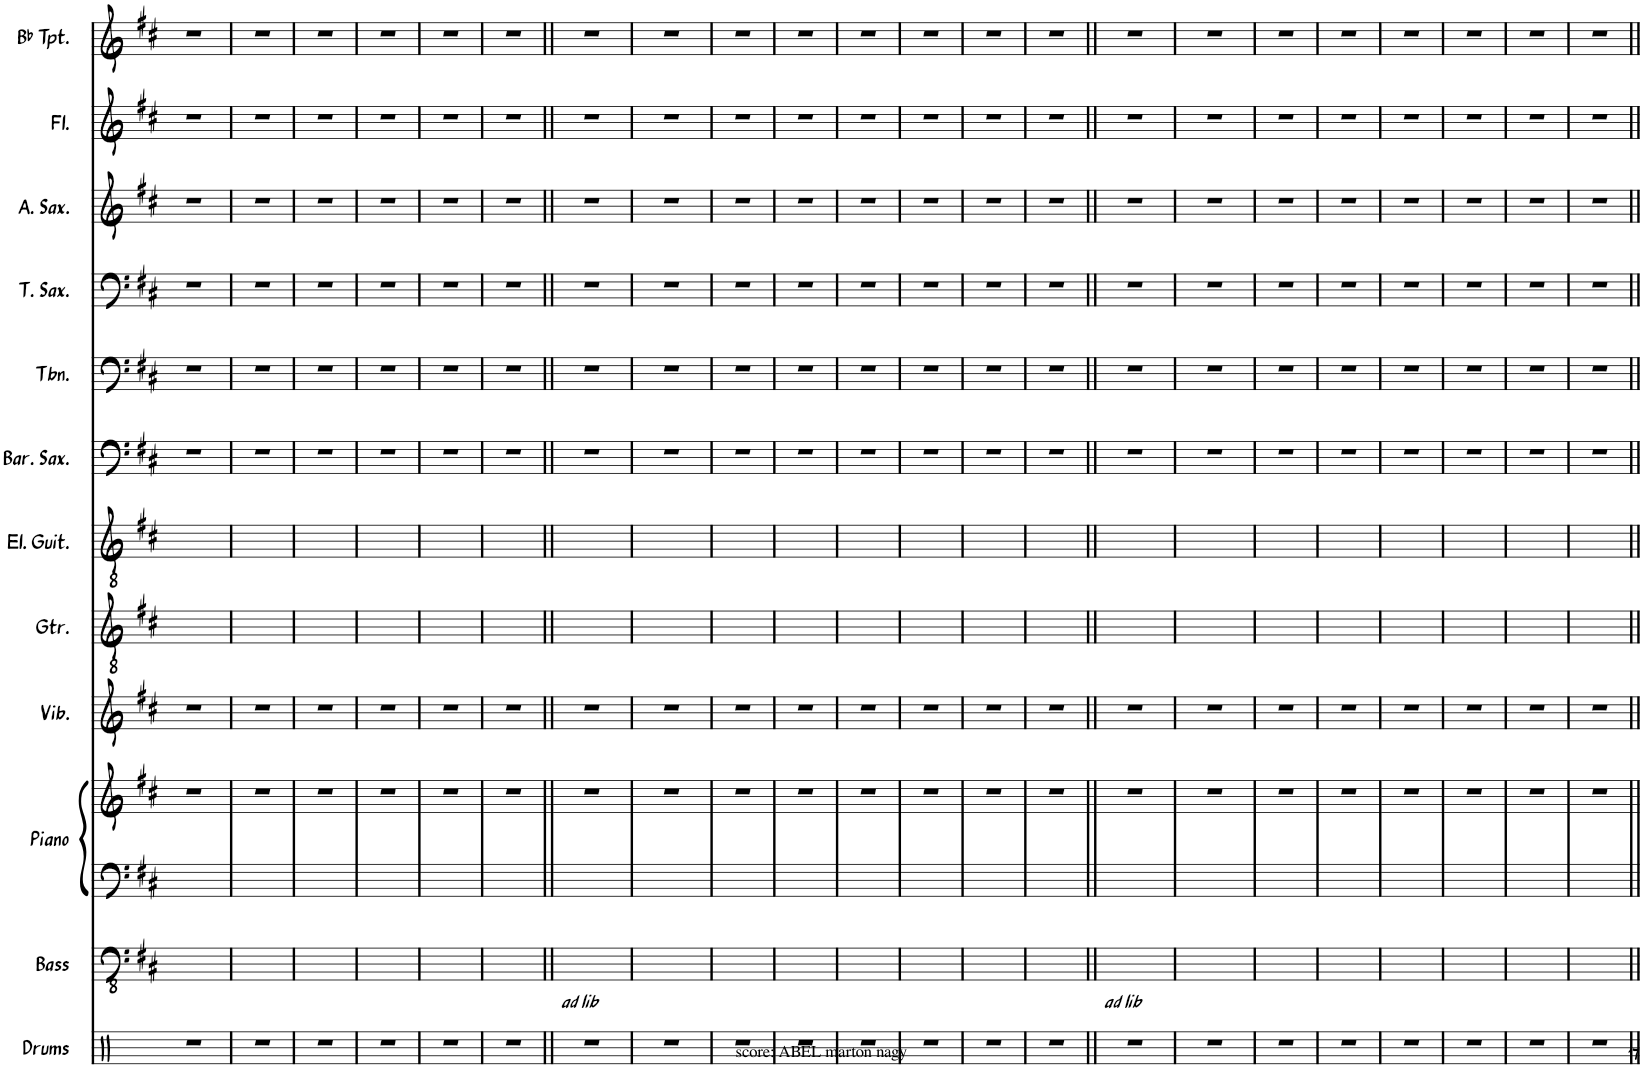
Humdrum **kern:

**kern	**kern	**harte	**kern	**kern	**harte	**kern	**kern	**harte	**kern	**harte	**kern	**kern	**kern	**kern	**kern	**kern
*part12	*part11	*part11	*part10	*part10	*part10	*part9	*part8	*part8	*part7	*part7	*part6	*part5	*part4	*part3	*part2	*part1
*staff13	*staff12	*	*staff11	*staff10	*	*staff9	*staff8	*	*staff7	*	*staff6	*staff5	*staff4	*staff3	*staff2	*staff1
*I"Drums	*I"Bass	*	*I"Piano	*	*	*I"Vibraphone	*I"Guitar	*	*I"Electric Guitar	*	*I"Baritone Saxophone	*I"Trombone	*I"Tenor Saxophone	*I"Alto Saxophone	*I"Flute	*I"Bb Trumpet
*I'Drums	*I'Bass	*	*I'Piano	*	*	*I'Vib.	*I'Gtr.	*	*I'El. Guit.	*	*I'Bar. Sax.	*I'Tbn.	*I'T. Sax.	*I'A. Sax.	*I'Fl.	*I'Bb Tpt.
!!LO:PB:g=z
*clefX	*clefFv4	*	*clefF4	*clefG2	*	*clefG2	*clefGv2	*	*clefGv2	*	*clefF4	*clefF4	*clefF4	*clefG2	*clefG2	*clefG2
*	*	*	*	*	*	*	*	*	*	*	*ITrd12c21	*	*ITrd8c14	*ITrd5c9	*	*ITrd1c2
*k[]	*k[f#c#]	*	*k[f#c#]	*k[f#c#]	*	*k[f#c#]	*k[f#c#]	*	*k[f#c#]	*	*k[f#c#]	*k[f#c#]	*k[f#c#]	*k[f#c#]	*k[f#c#]	*k[f#c#]
*M7/16	*M7/16	*	*M7/16	*M7/16	*	*M7/16	*M7/16	*	*M7/16	*	*M7/16	*M7/16	*M7/16	*M7/16	*M7/16	*M7/16
=104	=104	=104	=104	=104	=104	=104	=104	=104	=104	=104	=104	=104	=104	=104	=104	=104
4..r	4AAA	.	4AA	4..r	.	4..r	4A	.	4A	.	4..r	4..r	4..r	4..r	4..r	4..r
.	8.BBB	.	8.BB	.	.	.	8.B	.	8.B	.	.	.	.	.	.	.
=105	=105	=105	=105	=105	=105	=105	=105	=105	=105	=105	=105	=105	=105	=105	=105	=105
4..r	4CCn	.	4Cn	4..r	.	4..r	4cn	.	4cn	.	4..r	4..r	4..r	4..r	4..r	4..r
.	8.CC#X	.	8.C#X	.	.	.	8.c#X	.	8.c#X	.	.	.	.	.	.	.
=106	=106	=106	=106	=106	=106	=106	=106	=106	=106	=106	=106	=106	=106	=106	=106	=106
4..r	4DD	.	4D	4..r	.	4..r	4d	.	4d	.	4..r	4..r	4..r	4..r	4..r	4..r
.	8.FFF#	.	8.FF#	.	.	.	8.F#	.	8.F#	.	.	.	.	.	.	.
=107	=107	=107	=107	=107	=107	=107	=107	=107	=107	=107	=107	=107	=107	=107	=107	=107
4..r	4GGG	.	4GG	4..r	.	4..r	4G	.	4G	.	4..r	4..r	4..r	4..r	4..r	4..r
.	8.GGG#X	.	8.GG#X	.	.	.	8.G#X	.	8.G#X	.	.	.	.	.	.	.
=108	=108	=108	=108	=108	=108	=108	=108	=108	=108	=108	=108	=108	=108	=108	=108	=108
4..r	4AAA	.	4AA	4..r	.	4..r	4A	.	4A	.	4..r	4..r	4..r	4..r	4..r	4..r
.	8.BBB	.	8.BB	.	.	.	8.B	.	8.B	.	.	.	.	.	.	.
=109	=109	=109	=109	=109	=109	=109	=109	=109	=109	=109	=109	=109	=109	=109	=109	=109
4..r	4CCn	.	4Cn	4..r	.	4..r	4cn	.	4cn	.	4..r	4..r	4..r	4..r	4..r	4..r
.	8.CC#X	.	8.C#X	.	.	.	8.c#X	.	8.c#X	.	.	.	.	.	.	.
=110||	=110||	=110||	=110||	=110||	=110||	=110||	=110||	=110||	=110||	=110||	=110||	=110||	=110||	=110||	=110||	=110||
!	!LO:TX:b:i:t=ad lib	!	!	!	!	!	!	!	!	!	!	!	!	!	!	!
4..r	4DD	D:maj	4D	4..r	D:maj	4..r	8d	D:maj	8d	D:maj	4..r	4..r	4..r	4..r	4..r	4..r
.	.	.	.	.	.	.	8ryy	.	8ryy	.	.	.	.	.	.	.
.	8.FFF#	.	8.FF#	.	.	.	8F#	.	8F#	.	.	.	.	.	.	.
.	.	.	.	.	.	.	16ryy	.	16ryy	.	.	.	.	.	.	.
=111	=111	=111	=111	=111	=111	=111	=111	=111	=111	=111	=111	=111	=111	=111	=111	=111
4..r	4GGG	.	4GG	4..r	.	4..r	8G	.	8G	.	4..r	4..r	4..r	4..r	4..r	4..r
.	.	.	.	.	.	.	8ryy	.	8ryy	.	.	.	.	.	.	.
.	8.GGG#X	.	8.GG#X	.	.	.	8G#X	.	8G#X	.	.	.	.	.	.	.
.	.	.	.	.	.	.	16ryy	.	16ryy	.	.	.	.	.	.	.
=112	=112	=112	=112	=112	=112	=112	=112	=112	=112	=112	=112	=112	=112	=112	=112	=112
4..r	4AAA	.	4AA	4..r	.	4..r	4A	.	4A	.	4..r	4..r	4..r	4..r	4..r	4..r
.	8.BBB	.	8.BB	.	.	.	8.B	.	8.B	.	.	.	.	.	.	.
=113	=113	=113	=113	=113	=113	=113	=113	=113	=113	=113	=113	=113	=113	=113	=113	=113
4..r	4CCn	.	4Cn	4..r	.	4..r	4cn	.	4cn	.	4..r	4..r	4..r	4..r	4..r	4..r
.	8.CC#X	.	8.C#X	.	.	.	8.c#X	.	8.c#X	.	.	.	.	.	.	.
=114	=114	=114	=114	=114	=114	=114	=114	=114	=114	=114	=114	=114	=114	=114	=114	=114
4..r	4DD	.	4D	4..r	.	4..r	4d	.	4d	.	4..r	4..r	4..r	4..r	4..r	4..r
.	8.FFF#	.	8.FF#	.	.	.	8.F#	.	8.F#	.	.	.	.	.	.	.
=115	=115	=115	=115	=115	=115	=115	=115	=115	=115	=115	=115	=115	=115	=115	=115	=115
4..r	4GGG	.	4GG	4..r	.	4..r	4G	.	4G	.	4..r	4..r	4..r	4..r	4..r	4..r
.	8.GGG#X	.	8.GG#X	.	.	.	8.G#X	.	8.G#X	.	.	.	.	.	.	.
=116	=116	=116	=116	=116	=116	=116	=116	=116	=116	=116	=116	=116	=116	=116	=116	=116
4..r	4AAA	.	4AA	4..r	.	4..r	4A	.	4A	.	4..r	4..r	4..r	4..r	4..r	4..r
.	8.BBB	.	8.BB	.	.	.	8.B	.	8.B	.	.	.	.	.	.	.
=117	=117	=117	=117	=117	=117	=117	=117	=117	=117	=117	=117	=117	=117	=117	=117	=117
4..r	4CCn	.	4Cn	4..r	.	4..r	4cn	.	4cn	.	4..r	4..r	4..r	4..r	4..r	4..r
.	8.CC#X	.	8.C#X	.	.	.	8.c#X	.	8.c#X	.	.	.	.	.	.	.
=118||	=118||	=118||	=118||	=118||	=118||	=118||	=118||	=118||	=118||	=118||	=118||	=118||	=118||	=118||	=118||	=118||
!	!LO:TX:b:i:t=ad lib	!	!	!	!	!	!	!	!	!	!	!	!	!	!	!
4..r	4DD	D:maj	4D	4..r	D:maj	4..r	8d	D:maj	8d	D:maj	4..r	4..r	4..r	4..r	4..r	4..r
.	.	.	.	.	.	.	8ryy	.	8ryy	.	.	.	.	.	.	.
.	8.FFF#	.	8.FF#	.	.	.	8F#	.	8F#	.	.	.	.	.	.	.
.	.	.	.	.	.	.	16ryy	.	16ryy	.	.	.	.	.	.	.
=119	=119	=119	=119	=119	=119	=119	=119	=119	=119	=119	=119	=119	=119	=119	=119	=119
4..r	4GGG	.	4GG	4..r	.	4..r	8G	.	8G	.	4..r	4..r	4..r	4..r	4..r	4..r
.	.	.	.	.	.	.	8ryy	.	8ryy	.	.	.	.	.	.	.
.	8.GGG#X	.	8.GG#X	.	.	.	8G#X	.	8G#X	.	.	.	.	.	.	.
.	.	.	.	.	.	.	16ryy	.	16ryy	.	.	.	.	.	.	.
=120	=120	=120	=120	=120	=120	=120	=120	=120	=120	=120	=120	=120	=120	=120	=120	=120
4..r	4AAA	.	4AA	4..r	.	4..r	4A	.	4A	.	4..r	4..r	4..r	4..r	4..r	4..r
.	8.BBB	.	8.BB	.	.	.	8.B	.	8.B	.	.	.	.	.	.	.
=121	=121	=121	=121	=121	=121	=121	=121	=121	=121	=121	=121	=121	=121	=121	=121	=121
4..r	4CCn	.	4Cn	4..r	.	4..r	4cn	.	4cn	.	4..r	4..r	4..r	4..r	4..r	4..r
.	8.CC#X	.	8.C#X	.	.	.	8.c#X	.	8.c#X	.	.	.	.	.	.	.
=122	=122	=122	=122	=122	=122	=122	=122	=122	=122	=122	=122	=122	=122	=122	=122	=122
4..r	4DD	.	4D	4..r	.	4..r	4d	.	4d	.	4..r	4..r	4..r	4..r	4..r	4..r
.	8.FFF#	.	8.FF#	.	.	.	8.F#	.	8.F#	.	.	.	.	.	.	.
=123	=123	=123	=123	=123	=123	=123	=123	=123	=123	=123	=123	=123	=123	=123	=123	=123
4..r	4GGG	.	4GG	4..r	.	4..r	4G	.	4G	.	4..r	4..r	4..r	4..r	4..r	4..r
.	8.GGG#X	.	8.GG#X	.	.	.	8.G#X	.	8.G#X	.	.	.	.	.	.	.
=124	=124	=124	=124	=124	=124	=124	=124	=124	=124	=124	=124	=124	=124	=124	=124	=124
4..r	4AAA	.	4AA	4..r	.	4..r	4A	.	4A	.	4..r	4..r	4..r	4..r	4..r	4..r
.	8.BBB	.	8.BB	.	.	.	8.B	.	8.B	.	.	.	.	.	.	.
=125	=125	=125	=125	=125	=125	=125	=125	=125	=125	=125	=125	=125	=125	=125	=125	=125
4..r	4CCn	.	4Cn	4..r	.	4..r	4cn	.	4cn	.	4..r	4..r	4..r	4..r	4..r	4..r
.	8.CC#X	.	8.C#X	.	.	.	8.c#X	.	8.c#X	.	.	.	.	.	.	.
=||	=||	=||	=||	=||	=||	=||	=||	=||	=||	=||	=||	=||	=||	=||	=||	=||
*-	*-	*-	*-	*-	*-	*-	*-	*-	*-	*-	*-	*-	*-	*-	*-	*-
